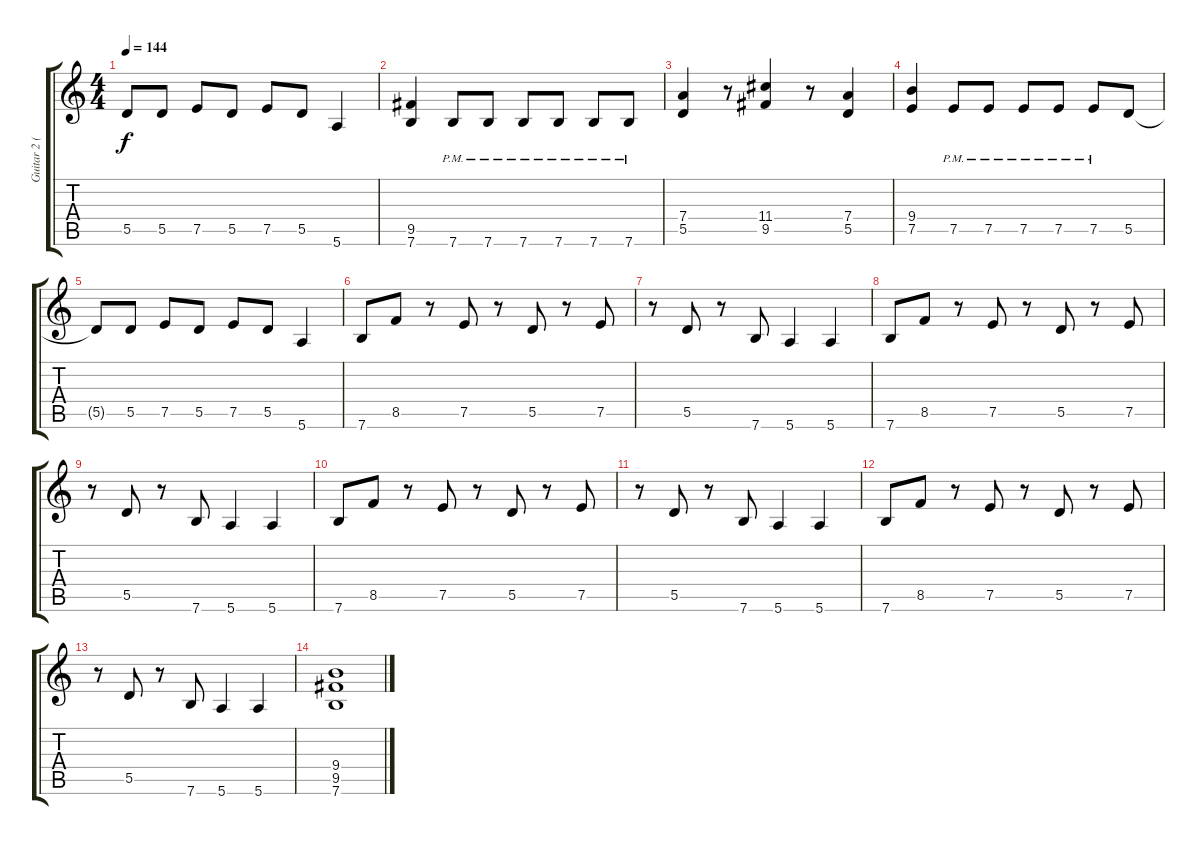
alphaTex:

\track ("Guitar 2 (Stefko)" "Guitar 2 (") {instrument distortionguitar}
\staff {score tabs}
\tuning (E4 B3 G3 D3 A2 E2) {hide}
\ts (4 4)
\tempo 144
\clef g2
\ks c
5.5{t}.8{dy f} 5.5.8 7.5.8 5.5.8 7.5.8 5.5.8 5.6.4 |
(9.5 7.6).4 7.6{pm}.8 7.6{pm}.8 7.6{pm}.8 7.6{pm}.8 7.6{pm}.8 7.6{pm}.8 |
(7.4 5.5).4 r.8 (11.4 9.5).4 r.8 (7.4 5.5).4 |
(9.4 7.5).4 7.5{pm}.8 7.5{pm}.8 7.5{pm}.8 7.5{pm}.8 7.5{pm}.8 5.5.8 |
5.5{t}.8 5.5.8 7.5.8 5.5.8 7.5.8 5.5.8 5.6.4 |
7.6.8 8.5.8 r.8 7.5.8 r.8 5.5.8 r.8 7.5.8 |
r.8 5.5.8 r.8 7.6.8 5.6.4 5.6.4 |
7.6.8 8.5.8 r.8 7.5.8 r.8 5.5.8 r.8 7.5.8 |
r.8 5.5.8 r.8 7.6.8 5.6.4 5.6.4 |
7.6.8 8.5.8 r.8 7.5.8 r.8 5.5.8 r.8 7.5.8 |
r.8 5.5.8 r.8 7.6.8 5.6.4 5.6.4 |
7.6.8 8.5.8 r.8 7.5.8 r.8 5.5.8 r.8 7.5.8 |
r.8 5.5.8 r.8 7.6.8 5.6.4 5.6.4 |
(9.4 9.5 7.6).1
